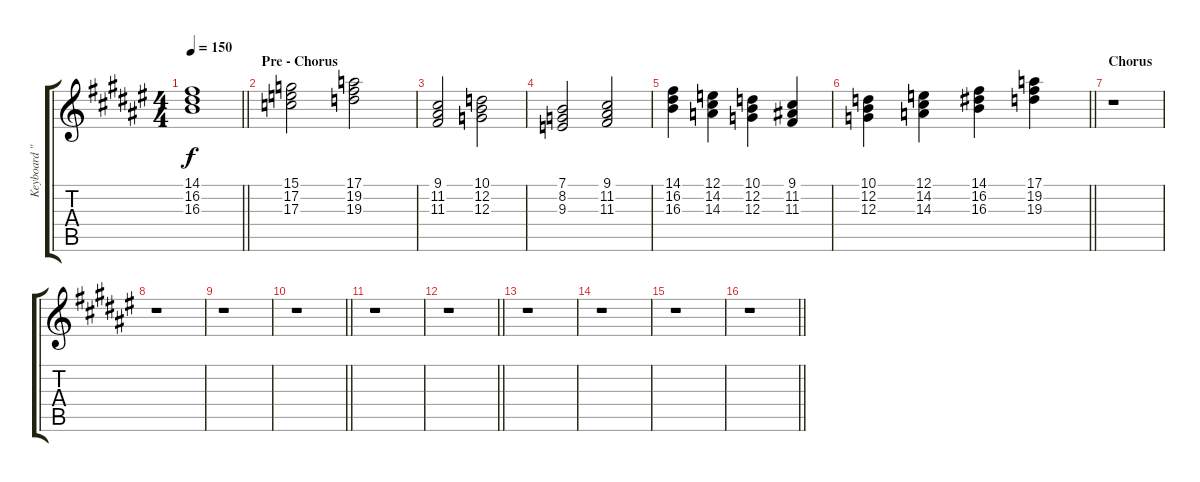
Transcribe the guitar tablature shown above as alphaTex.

\track ("Keyboard \"Right Hand\"" "Keyboard \"") {instrument stringensemble1}
\staff {score tabs}
\tuning (E4 B3 G3 D3 A2 E2) {hide}
\ts (4 4)
\tempo 150
\clef g2
\barLineRight lightlight
\ks d#minor
(14.1 16.2 16.3).1{dy f} |
\section ("" "Pre - Chorus")
(15.1 17.2 17.3).2 (17.1 19.2 19.3).2 |
(9.1 11.2 11.3).2 (10.1 12.2 12.3).2 |
(7.1 8.2 9.3).2 (9.1 11.2 11.3).2 |
(14.1 16.2 16.3).4 (12.1 14.2 14.3).4 (10.1 12.2 12.3).4 (9.1 11.2 11.3).4 |
\barLineRight lightlight
(10.1 12.2 12.3).4 (12.1 14.2 14.3).4 (14.1 16.2 16.3).4 (17.1 19.2 19.3).4 |
\section ("" "Chorus")
r.1 |
r.1 |
r.1 |
\barLineRight lightlight
r.1 |
r.1 |
\barLineRight lightlight
r.1 |
r.1 |
r.1 |
r.1 |
\barLineRight lightlight
r.1
